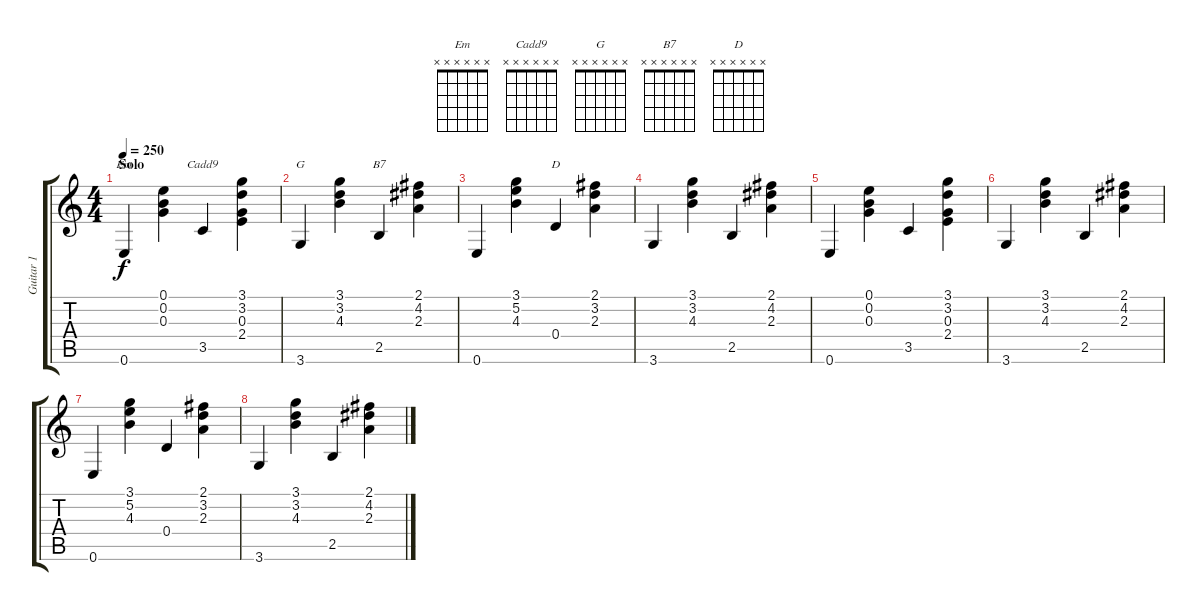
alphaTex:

\track ("Guitar 1" "Guitar 1") {instrument electricguitarjazz}
\staff {score tabs}
\tuning (E4 B3 G3 D3 A2 E2) {hide}
\chord ("Em" x x x x x x)
\chord ("Cadd9" x x x x x x)
\chord ("G" x x x x x x)
\chord ("B7" x x x x x x)
\chord ("D" x x x x x x)
\ts (4 4)
\section ("" "Solo")
\tempo 250
\clef g2
\ks c
0.6.4{ch "Em" dy f} (0.1 0.2 0.3).4 3.5.4{ch "Cadd9"} (3.1 3.2 0.3 2.4).4 |
3.6.4{ch "G"} (3.1 3.2 4.3).4 2.5.4{ch "B7"} (2.1 4.2 2.3).4 |
0.6.4 (3.1 5.2 4.3).4 0.4.4{ch "D"} (2.1 3.2 2.3).4 |
3.6.4 (3.1 3.2 4.3).4 2.5.4 (2.1 4.2 2.3).4 |
0.6.4 (0.1 0.2 0.3).4 3.5.4 (3.1 3.2 0.3 2.4).4 |
3.6.4 (3.1 3.2 4.3).4 2.5.4 (2.1 4.2 2.3).4 |
0.6.4 (3.1 5.2 4.3).4 0.4.4 (2.1 3.2 2.3).4 |
3.6.4 (3.1 3.2 4.3).4 2.5.4 (2.1 4.2 2.3).4
